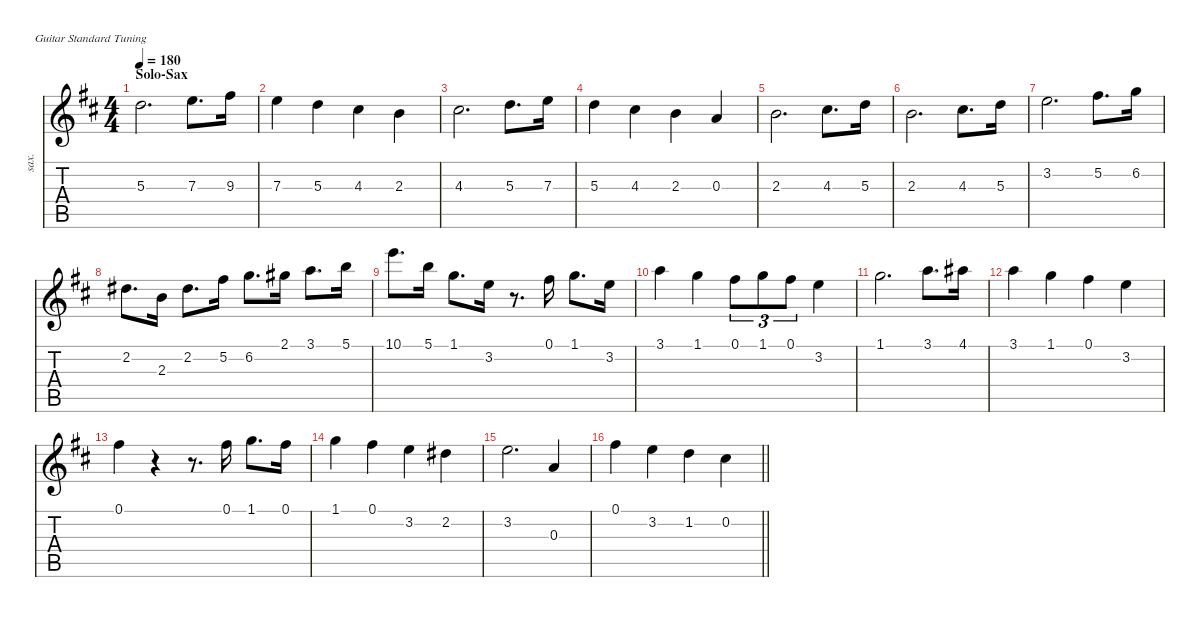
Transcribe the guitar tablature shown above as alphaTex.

\defaultSystemsLayout 4
\hideDynamics
\bracketExtendMode nobrackets
\otherSystemsTrackNameOrientation horizontal
\track ("Sax. T" "sax.") {instrument tenorsax}
\staff {score tabs}
\tuning (E4 B3 G3 D3 A2 E2)
\displaytranspose 14
\ts (4 4)
\section ("" "Solo-Sax")
\tempo 180
\clef g2
\ks d
5.3{acc forcenatural}.2{d dy mf beam Down} 7.3{acc forcenatural}.8{d beam Down} 9.3{acc #}.16{beam Down} |
7.3{acc forcenatural}.4{beam Down} 5.3{acc forcenatural}.4{beam Down} 4.3{acc #}.4{beam Down} 2.3{acc forcenatural}.4{beam Down} |
4.3{acc #}.2{d beam Down} 5.3{acc forcenatural}.8{d beam Down} 7.3{acc forcenatural}.16{beam Down} |
5.3{acc forcenatural}.4{beam Down} 4.3{acc #}.4{beam Down} 2.3{acc forcenatural}.4{beam Down} 0.3{acc forcenatural}.4{beam Up} |
2.3{acc forcenatural}.2{d beam Down} 4.3{acc #}.8{d beam Down} 5.3{acc forcenatural}.16{beam Down} |
2.3{acc forcenatural}.2{d beam Down} 4.3{acc #}.8{d beam Down} 5.3{acc forcenatural}.16{beam Down} |
3.2{acc forcenatural}.2{d beam Down} 5.2{acc #}.8{d beam Down} 6.2{acc forcenatural}.16{beam Down} |
2.2{acc #}.8{d beam Down} 2.3{acc forcenatural}.16{beam Down} 2.2{acc #}.8{d dy f beam Down} 5.2{acc #}.16{beam Down} 6.2{acc forcenatural}.8{d beam Down} 2.1{acc #}.16{dy mf beam Down} 3.1{acc forcenatural}.8{d beam Down} 5.1{acc forcenatural}.16{beam Down} |
10.1{acc forcenatural}.8{d beam Down} 5.1{acc forcenatural}.16{beam Down} 1.1{acc forcenatural}.8{d beam Down} 3.2{acc forcenatural}.16{beam Down} r.8{d beam Down} 0.1{acc #}.16{beam Down} 1.1{acc forcenatural}.8{d beam Down} 3.2{acc forcenatural}.16{beam Down} |
3.1{acc forcenatural}.4{beam Down} 1.1{acc forcenatural}.4{beam Down} 0.1{acc #}.8{tu (3 2) beam Down} 1.1{acc forcenatural}.8{tu (3 2) dy f beam Down} 0.1{acc #}.8{tu (3 2) beam Down} 3.2{acc forcenatural}.4{dy mf beam Down} |
1.1{acc forcenatural}.2{d beam Down} 3.1{acc forcenatural}.8{d beam Down} 4.1{acc #}.16{beam Down} |
3.1{acc forcenatural}.4{dy f beam Down} 1.1{acc forcenatural}.4{beam Down} 0.1{acc #}.4{beam Down} 3.2{acc forcenatural}.4{beam Down} |
0.1{acc #}.4{dy mf beam Down} r.4{beam Down} r.8{d beam Down} 0.1{acc #}.16{beam Down} 1.1{acc forcenatural}.8{d beam Down} 0.1{acc #}.16{beam Down} |
1.1{acc forcenatural}.4{beam Down} 0.1{acc #}.4{beam Down} 3.2{acc forcenatural}.4{beam Down} 2.2{acc #}.4{beam Down} |
3.2{acc forcenatural}.2{d beam Down} 0.3{acc forcenatural}.4{beam Up} |
\barLineRight lightlight
0.1{acc #}.4{dy f beam Down} 3.2{acc forcenatural}.4{dy mf beam Down} 1.2{acc forcenatural}.4{beam Down} 0.2{acc #}.4{beam Down}
